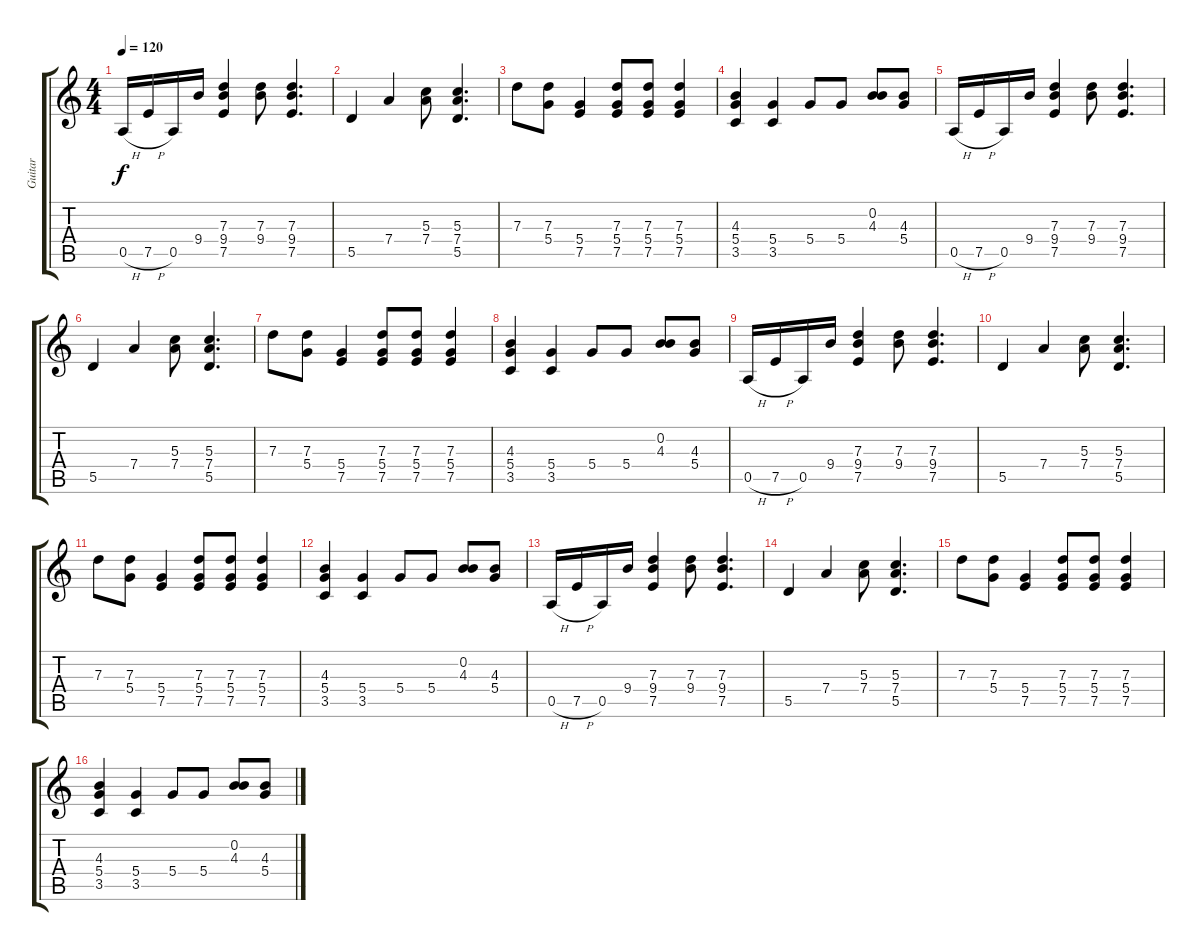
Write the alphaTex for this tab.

\track ("Guitar" "Guitar") {instrument acousticguitarsteel}
\staff {score tabs}
\tuning (E4 B3 G3 D3 A2 E2) {hide}
\ts (4 4)
\tempo 120
\clef g2
\ks c
0.5{h}.16{dy f} 7.5{h}.16 0.5.16 9.4.16 (7.3 9.4 7.5).4 (7.3 9.4).8 (7.3 9.4 7.5).4{d} |
5.5.4 7.4.4 (5.3 7.4).8 (5.3 7.4 5.5).4{d} |
7.3.8 (7.3 5.4).8 (5.4 7.5).4 (7.3 5.4 7.5).8 (7.3 5.4 7.5).8 (7.3 5.4 7.5).4 |
(4.3 5.4 3.5).4 (5.4 3.5).4 5.4.8 5.4.8 (0.2 4.3).8 (4.3 5.4).8 |
0.5{h}.16 7.5{h}.16 0.5.16 9.4.16 (7.3 9.4 7.5).4 (7.3 9.4).8 (7.3 9.4 7.5).4{d} |
5.5.4 7.4.4 (5.3 7.4).8 (5.3 7.4 5.5).4{d} |
7.3.8 (7.3 5.4).8 (5.4 7.5).4 (7.3 5.4 7.5).8 (7.3 5.4 7.5).8 (7.3 5.4 7.5).4 |
(4.3 5.4 3.5).4 (5.4 3.5).4 5.4.8 5.4.8 (0.2 4.3).8 (4.3 5.4).8 |
0.5{h}.16 7.5{h}.16 0.5.16 9.4.16 (7.3 9.4 7.5).4 (7.3 9.4).8 (7.3 9.4 7.5).4{d} |
5.5.4 7.4.4 (5.3 7.4).8 (5.3 7.4 5.5).4{d} |
7.3.8 (7.3 5.4).8 (5.4 7.5).4 (7.3 5.4 7.5).8 (7.3 5.4 7.5).8 (7.3 5.4 7.5).4 |
(4.3 5.4 3.5).4 (5.4 3.5).4 5.4.8 5.4.8 (0.2 4.3).8 (4.3 5.4).8 |
0.5{h}.16 7.5{h}.16 0.5.16 9.4.16 (7.3 9.4 7.5).4 (7.3 9.4).8 (7.3 9.4 7.5).4{d} |
5.5.4 7.4.4 (5.3 7.4).8 (5.3 7.4 5.5).4{d} |
7.3.8 (7.3 5.4).8 (5.4 7.5).4 (7.3 5.4 7.5).8 (7.3 5.4 7.5).8 (7.3 5.4 7.5).4 |
(4.3 5.4 3.5).4 (5.4 3.5).4 5.4.8 5.4.8 (0.2 4.3).8 (4.3 5.4).8
